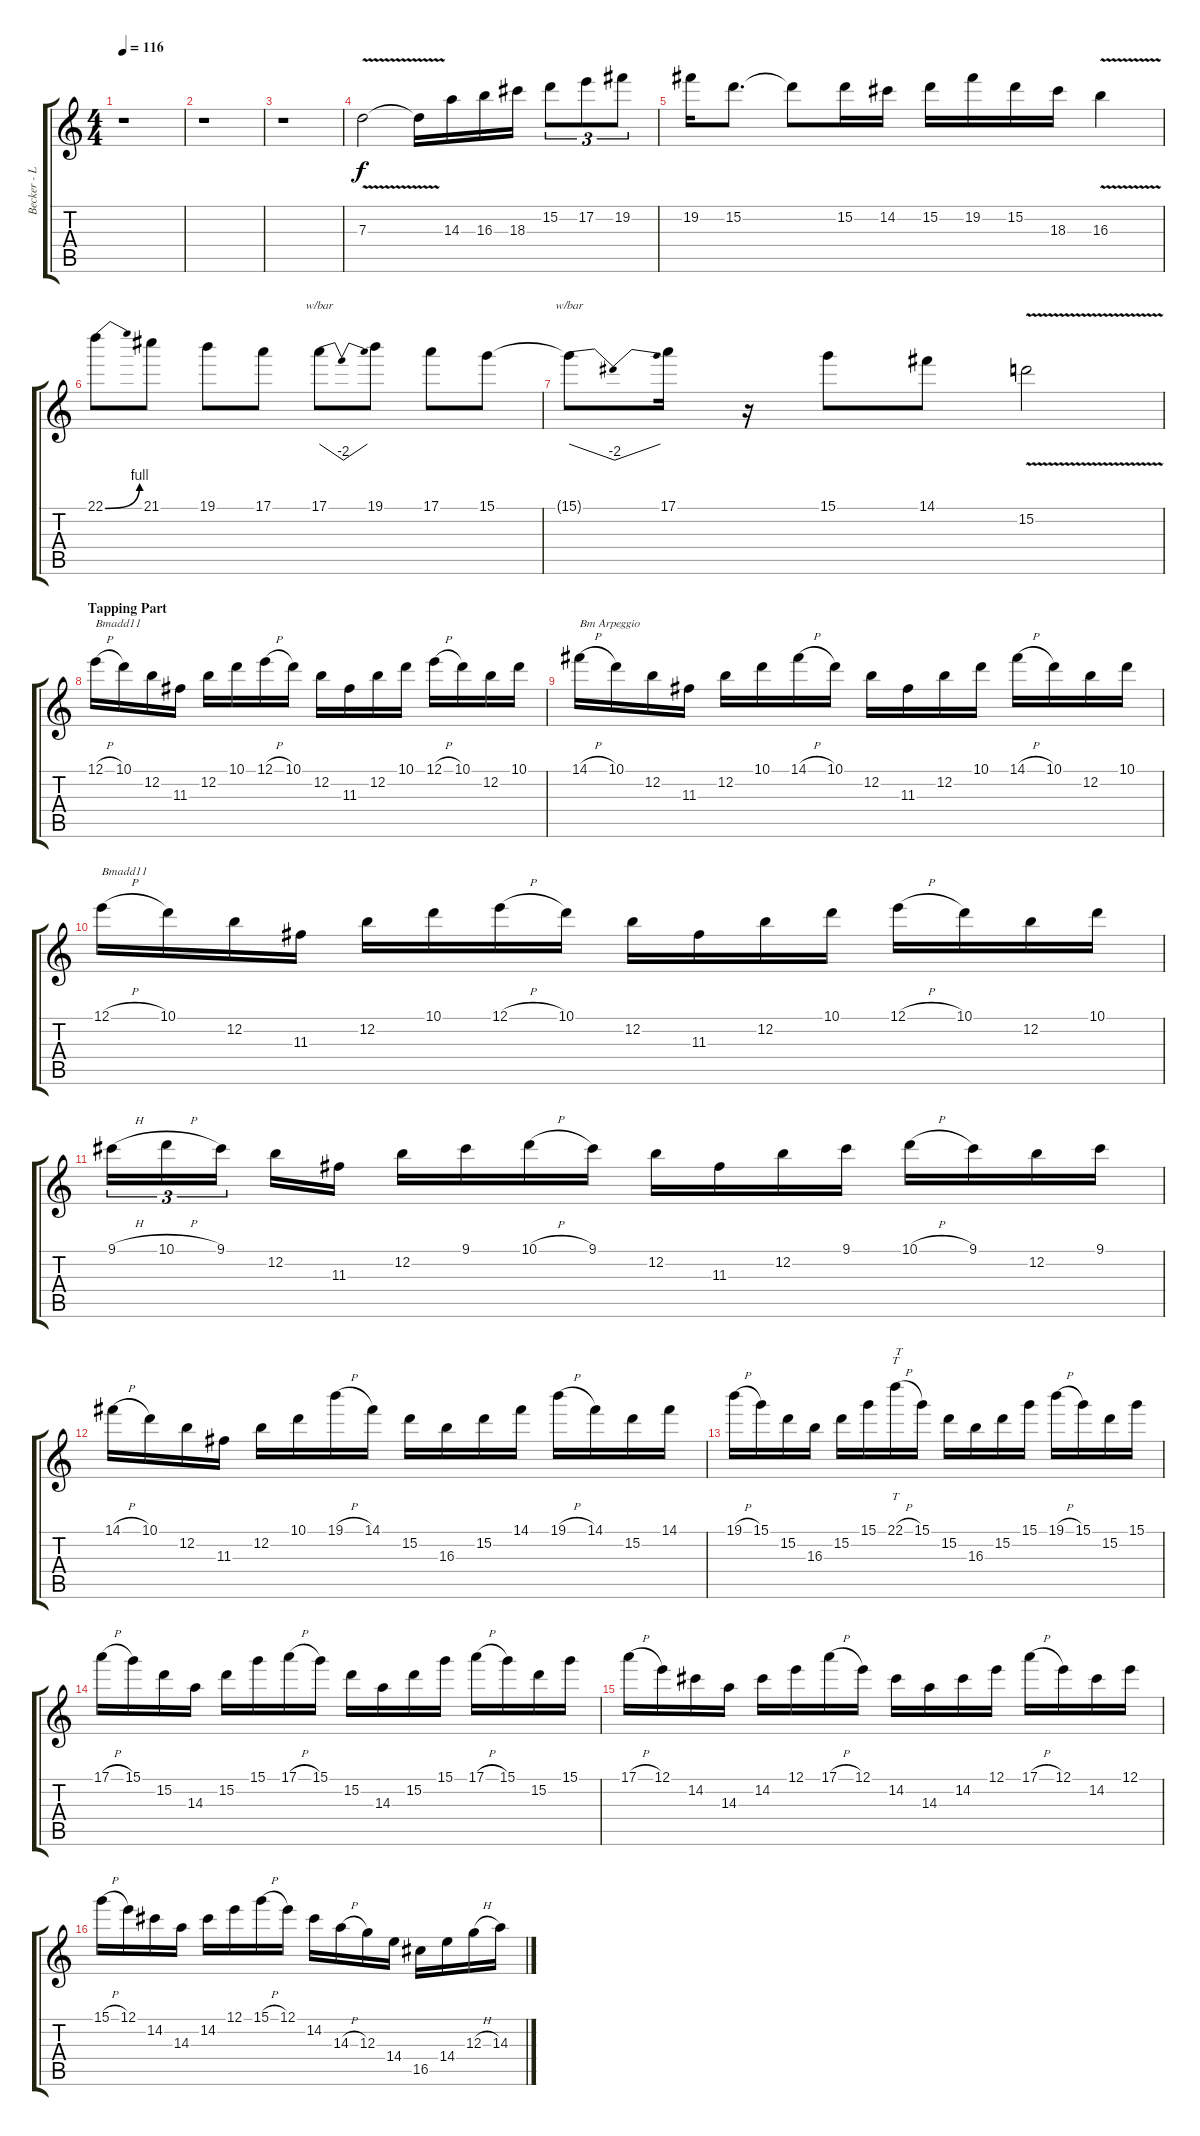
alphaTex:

\track ("Becker - Lead Harmony" "Becker - L") {instrument distortionguitar}
\staff {score tabs}
\tuning (E4 B3 G3 D3 A2 E2) {hide}
\ts (4 4)
\tempo 116
\clef g2
\ks c
r.1{dy f} |
r.1 |
r.1 |
7.3{v}.2 7.3{t}.16 14.3.16 16.3.16 18.3.16 15.2.8{tu (3 2)} 17.2.8{tu (3 2)} 19.2.8{tu (3 2)} |
19.2.16 15.2.8{d} 15.2{t}.8 15.2.16 14.2.16 15.2.16 19.2.16 15.2.16 18.3.16 16.3{v}.4 |
22.1{be (bend 0 0 60 4)}.8 21.1.8 19.1.8 17.1.8 17.1.8{tbe (dip default 0 0 30 -8 60 0)} 19.1.8 17.1.8 15.1.8 |
15.1{t}.8{tbe (dip default 0 0 30 -8 60 0)} 17.1.16 r.16 15.1.8 14.1.8 15.2{v}.2 |
\section ("" "Tapping Part")
12.1{h}.16{txt "Bmadd11"} 10.1.16 12.2.16 11.3.16 12.2.16 10.1.16 12.1{h}.16 10.1.16 12.2.16 11.3.16 12.2.16 10.1.16 12.1{h}.16 10.1.16 12.2.16 10.1.16 |
14.1{h}.16{txt "Bm Arpeggio"} 10.1.16 12.2.16 11.3.16 12.2.16 10.1.16 14.1{h}.16 10.1.16 12.2.16 11.3.16 12.2.16 10.1.16 14.1{h}.16 10.1.16 12.2.16 10.1.16 |
12.1{h}.16{txt "Bmadd11"} 10.1.16 12.2.16 11.3.16 12.2.16 10.1.16 12.1{h}.16 10.1.16 12.2.16 11.3.16 12.2.16 10.1.16 12.1{h}.16 10.1.16 12.2.16 10.1.16 |
9.1{h}.16{tu (3 2)} 10.1{h}.16{tu (3 2)} 9.1.16{tu (3 2)} 12.2.16 11.3.16 12.2.16 9.1.16 10.1{h}.16 9.1.16 12.2.16 11.3.16 12.2.16 9.1.16 10.1{h}.16 9.1.16 12.2.16 9.1.16 |
14.1{h}.16 10.1.16 12.2.16 11.3.16 12.2.16 10.1.16 19.1{h}.16 14.1.16 15.2.16 16.3.16 15.2.16 14.1.16 19.1{h}.16 14.1.16 15.2.16 14.1.16 |
19.1{h}.16 15.1.16 15.2.16 16.3.16 15.2.16 15.1.16 22.1{h}.16{tt txt "T"} 15.1.16 15.2.16 16.3.16 15.2.16 15.1.16 19.1{h}.16 15.1.16 15.2.16 15.1.16 |
17.1{h}.16 15.1.16 15.2.16 14.3.16 15.2.16 15.1.16 17.1{h}.16 15.1.16 15.2.16 14.3.16 15.2.16 15.1.16 17.1{h}.16 15.1.16 15.2.16 15.1.16 |
17.1{h}.16 12.1.16 14.2.16 14.3.16 14.2.16 12.1.16 17.1{h}.16 12.1.16 14.2.16 14.3.16 14.2.16 12.1.16 17.1{h}.16 12.1.16 14.2.16 12.1.16 |
15.1{h}.16 12.1.16 14.2.16 14.3.16 14.2.16 12.1.16 15.1{h}.16 12.1.16 14.2.16 14.3{h}.16 12.3.16 14.4.16 16.5.16 14.4.16 12.3{h}.16 14.3.16
